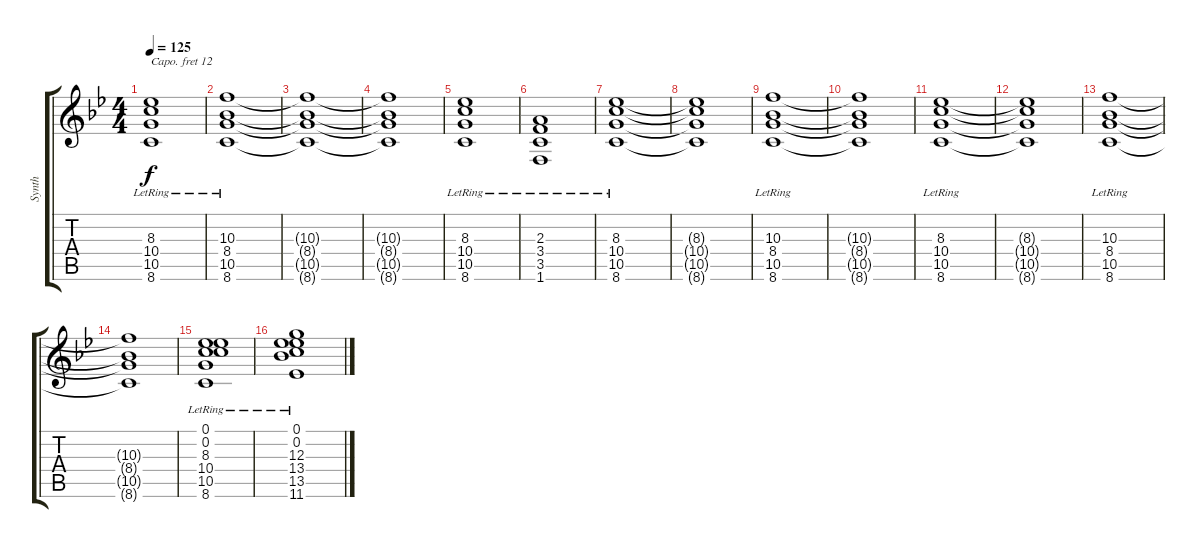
\track ("Synth" "Synth") {instrument pad2warm}
\staff {score tabs}
\capo 12
\tuning (Eb4 C4 G3 D3 A2 E2) {hide}
\ts (4 4)
\tempo 125
\clef g2
\ks bb
(8.3{lr} 10.4{lr} 10.5{lr} 8.6{lr}).1{dy f} |
(10.3{lr} 8.4{lr} 10.5{lr} 8.6{lr}).1 |
(10.3{t} 8.4{t} 10.5{t} 8.6{t}).1 |
(10.3{t} 8.4{t} 10.5{t} 8.6{t}).1 |
(8.3{lr} 10.4{lr} 10.5{lr} 8.6{lr}).1 |
(2.3{lr} 3.4{lr} 3.5{lr} 1.6{lr}).1 |
(8.3{lr} 10.4{lr} 10.5{lr} 8.6{lr}).1 |
(8.3{t} 10.4{t} 10.5{t} 8.6{t}).1 |
(10.3{lr} 8.4{lr} 10.5{lr} 8.6{lr}).1 |
(10.3{t} 8.4{t} 10.5{t} 8.6{t}).1 |
(8.3{lr} 10.4{lr} 10.5{lr} 8.6{lr}).1 |
(8.3{t} 10.4{t} 10.5{t} 8.6{t}).1 |
(10.3{lr} 8.4{lr} 10.5{lr} 8.6{lr}).1 |
(10.3{t} 8.4{t} 10.5{t} 8.6{t}).1 |
(0.1{lr} 0.2{lr} 8.3{lr} 10.4{lr} 10.5{lr} 8.6{lr}).1 |
(0.1{lr} 0.2{lr} 12.3{lr} 13.4{lr} 13.5{lr} 11.6{lr}).1
